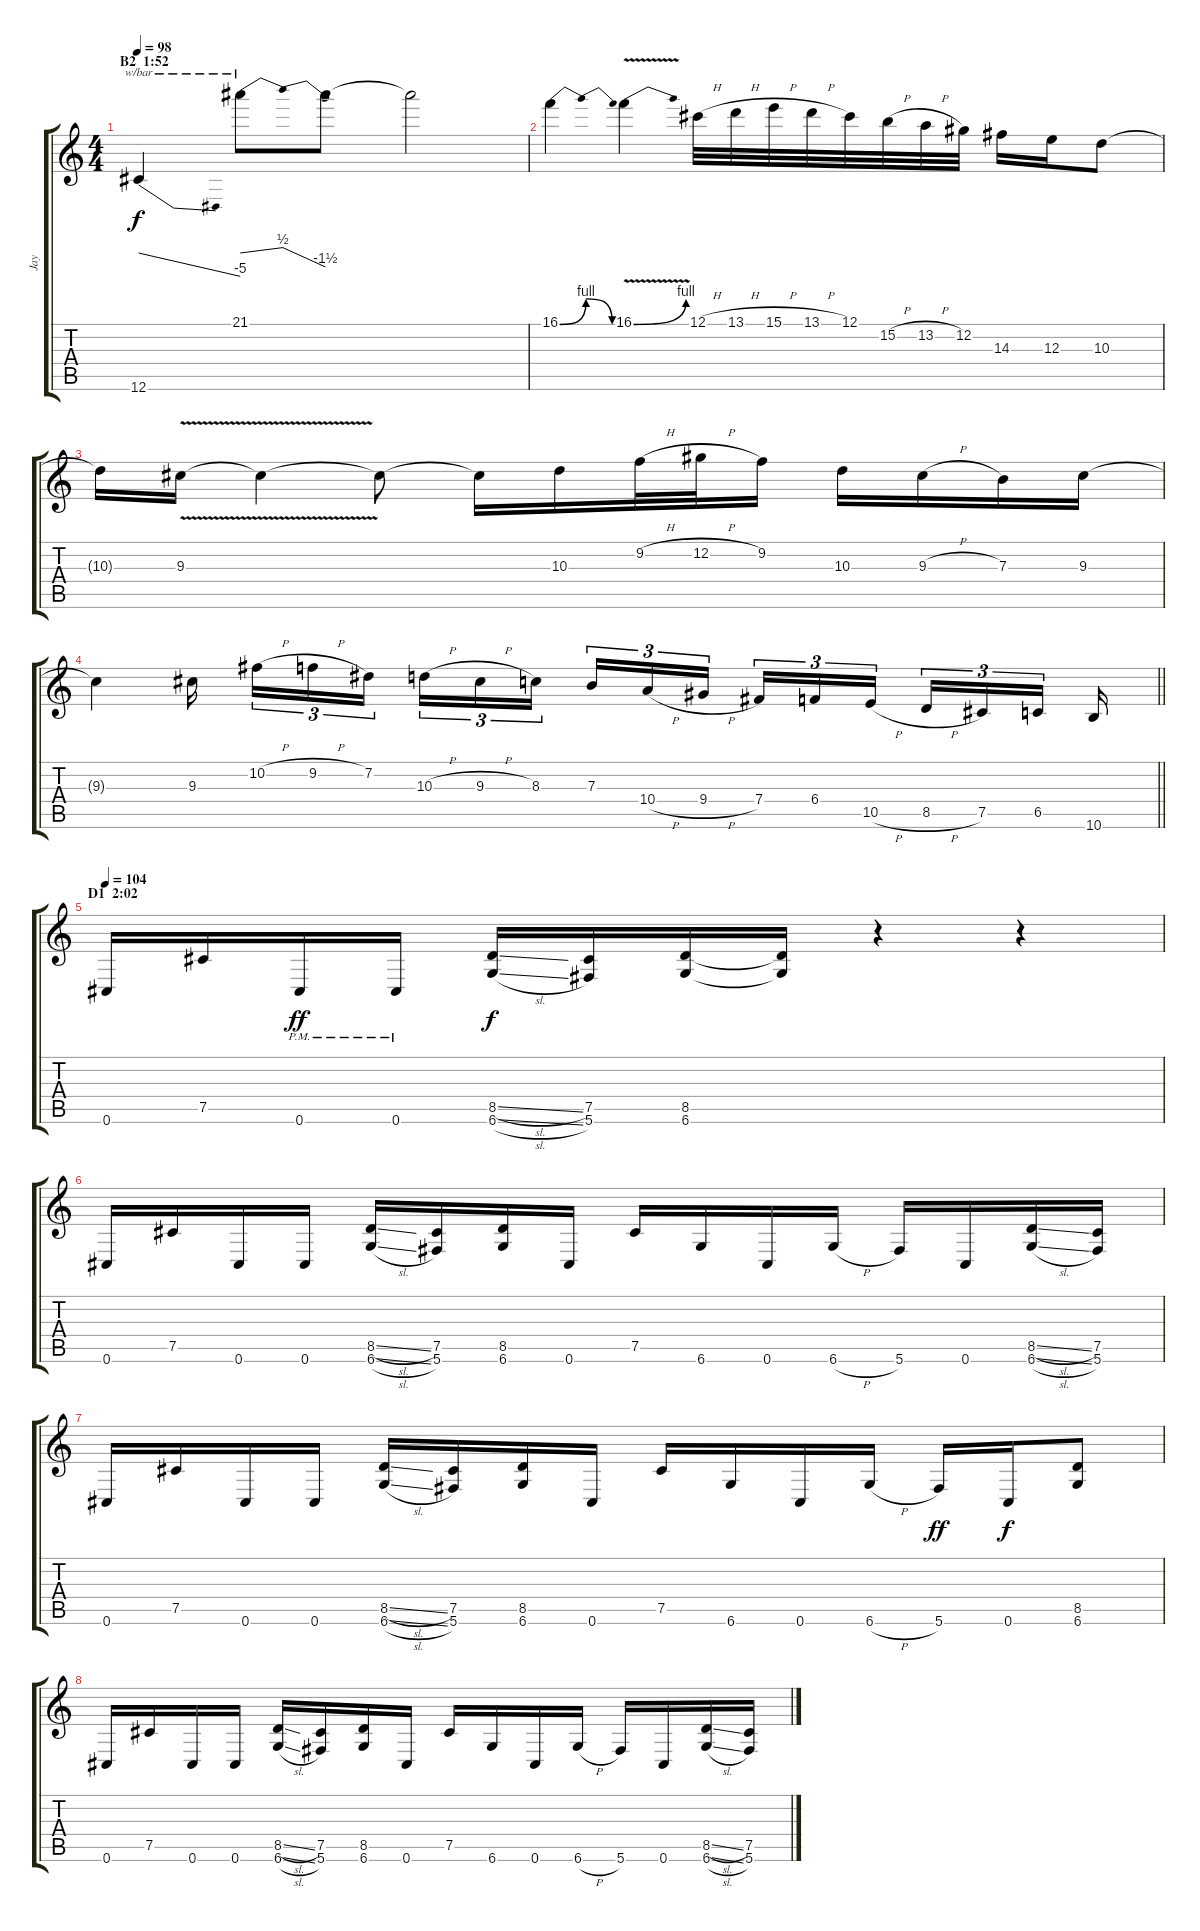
\track ("Jay" "Jay") {instrument distortionguitar}
\staff {score tabs}
\tuning (Db4 Ab3 E3 B2 Gb2 Db2) {hide}
\ts (4 4)
\section ("" "B2  1:52")
\tempo 98
\clef g2
\ks c
12.6.4{tbe (dive default 0 0 60 -20) dy f volume 12 balance 8} 21.1.8{tbe (dip default 0 0 15 2 52 2 60 -6)} 21.1{t}.8 21.1{t}.2 |
16.1{be (bendrelease 0 0 45 4 45 4 60 0)}.4 16.1{be (bend 0 0 60 4) v}.4 12.1{h}.32 13.1{h}.32 15.1{h}.32 13.1{h}.32 12.1.32 15.2{h}.32 13.2{h}.32 12.2.32 14.3.16 12.3.16 10.3.8 |
10.3{t}.16 9.3{v}.16 9.3{t}.4 9.3{t}.8 9.3{t}.16 10.3.16 9.2{h}.32 12.2{h}.32 9.2.16 10.3.16 9.3{h}.16 7.3.16 9.3.16 |
\barLineRight lightlight
9.3{t}.4 9.3.16{beam splitsecondary} 10.2{h}.16{tu (3 2)} 9.2{h}.16{tu (3 2)} 7.2.16{tu (3 2) beam splitsecondary} 10.3{h}.16{tu (3 2)} 9.3{h}.16{tu (3 2)} 8.3.16{tu (3 2) beam splitsecondary} 7.3.16{tu (3 2)} 10.4{h}.16{tu (3 2)} 9.4{h}.16{tu (3 2) beam splitsecondary} 7.4.16{tu (3 2)} 6.4.16{tu (3 2)} 10.5{h}.16{tu (3 2) beam splitsecondary} 8.5{h}.16{tu (3 2)} 7.5.16{tu (3 2)} 6.5.16{tu (3 2) beam splitsecondary} 10.6.16 |
\section ("" "D1  2:02")
\tempo 104
0.6.16{volume 12 balance 16} 7.5.16 0.6{pm}.16{dy ff} 0.6{pm}.16 (8.5{sl} 6.6{sl}).16{dy f} (7.5 5.6).16 (8.5 6.6).16 (8.5{t} 6.6{t}).16 r.4 r.4 |
0.6.16 7.5.16 0.6.16 0.6.16 (8.5{sl} 6.6{sl}).16 (7.5 5.6).16 (8.5 6.6).16 0.6.16 7.5.16 6.6.16 0.6.16 6.6{h}.16 5.6.16 0.6.16 (8.5{sl} 6.6{sl}).16 (7.5 5.6).16 |
0.6.16 7.5.16 0.6.16 0.6.16 (8.5{sl} 6.6{sl}).16 (7.5 5.6).16 (8.5 6.6).16 0.6.16 7.5.16 6.6.16 0.6.16 6.6{h}.16 5.6.16{dy ff} 0.6.16{dy f} (8.5 6.6).8 |
0.6.16 7.5.16 0.6.16 0.6.16 (8.5{sl} 6.6{sl}).16 (7.5 5.6).16 (8.5 6.6).16 0.6.16 7.5.16 6.6.16 0.6.16 6.6{h}.16 5.6.16 0.6.16 (8.5{sl} 6.6{sl}).16 (7.5 5.6).16
